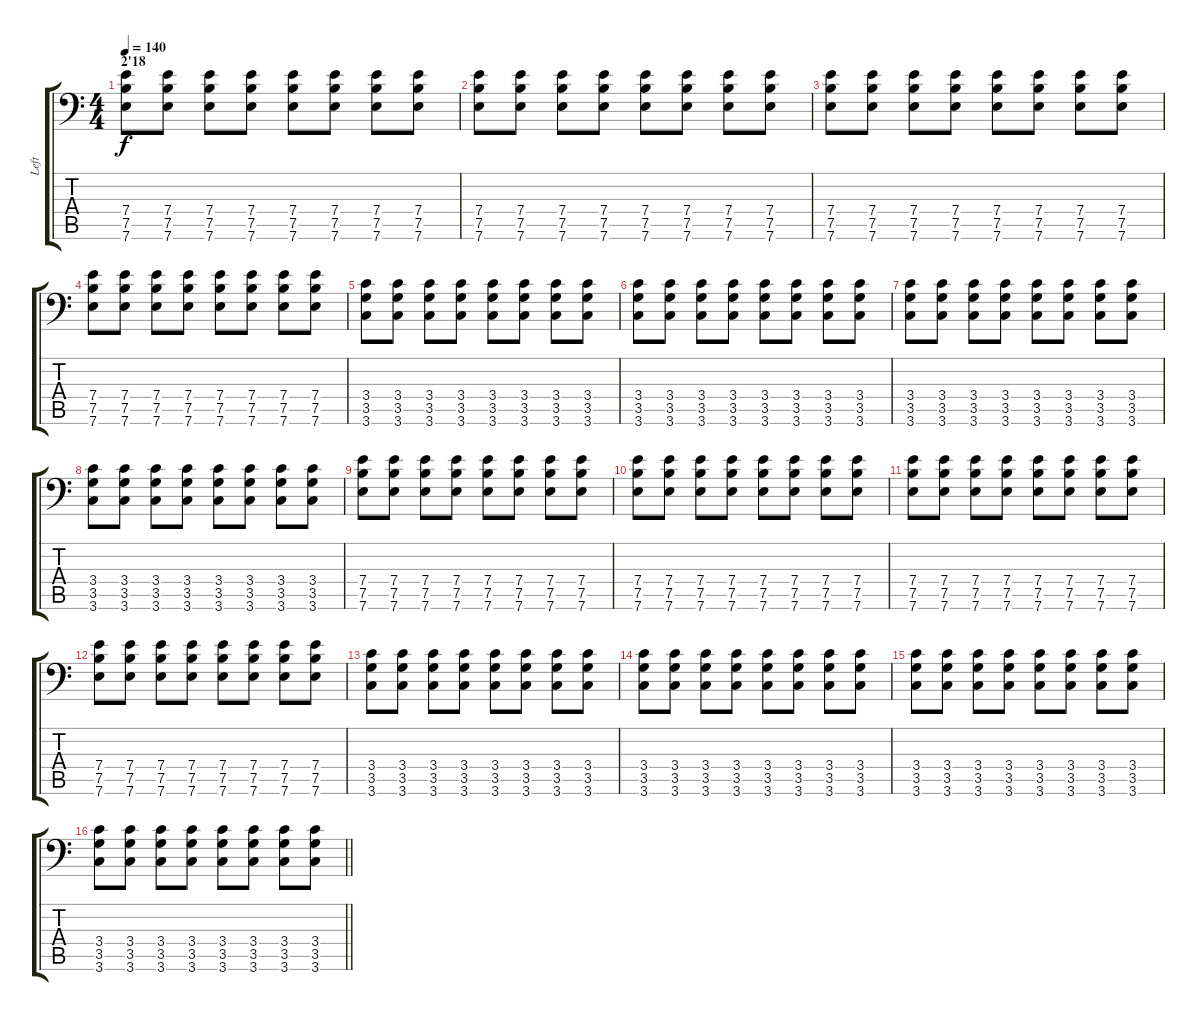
\track ("Left" "Left") {instrument distortionguitar}
\staff {score tabs}
\tuning (B3 Gb3 D3 A2 E2 A1) {hide}
\ts (4 4)
\section ("" "2'18")
\tempo 140
\clef f4
\ks c
(7.4 7.5 7.6).8{dy f} (7.4 7.5 7.6).8 (7.4 7.5 7.6).8 (7.4 7.5 7.6).8 (7.4 7.5 7.6).8 (7.4 7.5 7.6).8 (7.4 7.5 7.6).8 (7.4 7.5 7.6).8 |
(7.4 7.5 7.6).8 (7.4 7.5 7.6).8 (7.4 7.5 7.6).8 (7.4 7.5 7.6).8 (7.4 7.5 7.6).8 (7.4 7.5 7.6).8 (7.4 7.5 7.6).8 (7.4 7.5 7.6).8 |
(7.4 7.5 7.6).8 (7.4 7.5 7.6).8 (7.4 7.5 7.6).8 (7.4 7.5 7.6).8 (7.4 7.5 7.6).8 (7.4 7.5 7.6).8 (7.4 7.5 7.6).8 (7.4 7.5 7.6).8 |
(7.4 7.5 7.6).8 (7.4 7.5 7.6).8 (7.4 7.5 7.6).8 (7.4 7.5 7.6).8 (7.4 7.5 7.6).8 (7.4 7.5 7.6).8 (7.4 7.5 7.6).8 (7.4 7.5 7.6).8 |
(3.4 3.5 3.6).8 (3.4 3.5 3.6).8 (3.4 3.5 3.6).8 (3.4 3.5 3.6).8 (3.4 3.5 3.6).8 (3.4 3.5 3.6).8 (3.4 3.5 3.6).8 (3.4 3.5 3.6).8 |
(3.4 3.5 3.6).8 (3.4 3.5 3.6).8 (3.4 3.5 3.6).8 (3.4 3.5 3.6).8 (3.4 3.5 3.6).8 (3.4 3.5 3.6).8 (3.4 3.5 3.6).8 (3.4 3.5 3.6).8 |
(3.4 3.5 3.6).8 (3.4 3.5 3.6).8 (3.4 3.5 3.6).8 (3.4 3.5 3.6).8 (3.4 3.5 3.6).8 (3.4 3.5 3.6).8 (3.4 3.5 3.6).8 (3.4 3.5 3.6).8 |
(3.4 3.5 3.6).8 (3.4 3.5 3.6).8 (3.4 3.5 3.6).8 (3.4 3.5 3.6).8 (3.4 3.5 3.6).8 (3.4 3.5 3.6).8 (3.4 3.5 3.6).8 (3.4 3.5 3.6).8 |
(7.4 7.5 7.6).8 (7.4 7.5 7.6).8 (7.4 7.5 7.6).8 (7.4 7.5 7.6).8 (7.4 7.5 7.6).8 (7.4 7.5 7.6).8 (7.4 7.5 7.6).8 (7.4 7.5 7.6).8 |
(7.4 7.5 7.6).8 (7.4 7.5 7.6).8 (7.4 7.5 7.6).8 (7.4 7.5 7.6).8 (7.4 7.5 7.6).8 (7.4 7.5 7.6).8 (7.4 7.5 7.6).8 (7.4 7.5 7.6).8 |
(7.4 7.5 7.6).8 (7.4 7.5 7.6).8 (7.4 7.5 7.6).8 (7.4 7.5 7.6).8 (7.4 7.5 7.6).8 (7.4 7.5 7.6).8 (7.4 7.5 7.6).8 (7.4 7.5 7.6).8 |
(7.4 7.5 7.6).8 (7.4 7.5 7.6).8 (7.4 7.5 7.6).8 (7.4 7.5 7.6).8 (7.4 7.5 7.6).8 (7.4 7.5 7.6).8 (7.4 7.5 7.6).8 (7.4 7.5 7.6).8 |
(3.4 3.5 3.6).8 (3.4 3.5 3.6).8 (3.4 3.5 3.6).8 (3.4 3.5 3.6).8 (3.4 3.5 3.6).8 (3.4 3.5 3.6).8 (3.4 3.5 3.6).8 (3.4 3.5 3.6).8 |
(3.4 3.5 3.6).8 (3.4 3.5 3.6).8 (3.4 3.5 3.6).8 (3.4 3.5 3.6).8 (3.4 3.5 3.6).8 (3.4 3.5 3.6).8 (3.4 3.5 3.6).8 (3.4 3.5 3.6).8 |
(3.4 3.5 3.6).8 (3.4 3.5 3.6).8 (3.4 3.5 3.6).8 (3.4 3.5 3.6).8 (3.4 3.5 3.6).8 (3.4 3.5 3.6).8 (3.4 3.5 3.6).8 (3.4 3.5 3.6).8 |
\barLineRight lightlight
(3.4 3.5 3.6).8 (3.4 3.5 3.6).8 (3.4 3.5 3.6).8 (3.4 3.5 3.6).8 (3.4 3.5 3.6).8 (3.4 3.5 3.6).8 (3.4 3.5 3.6).8 (3.4 3.5 3.6).8
